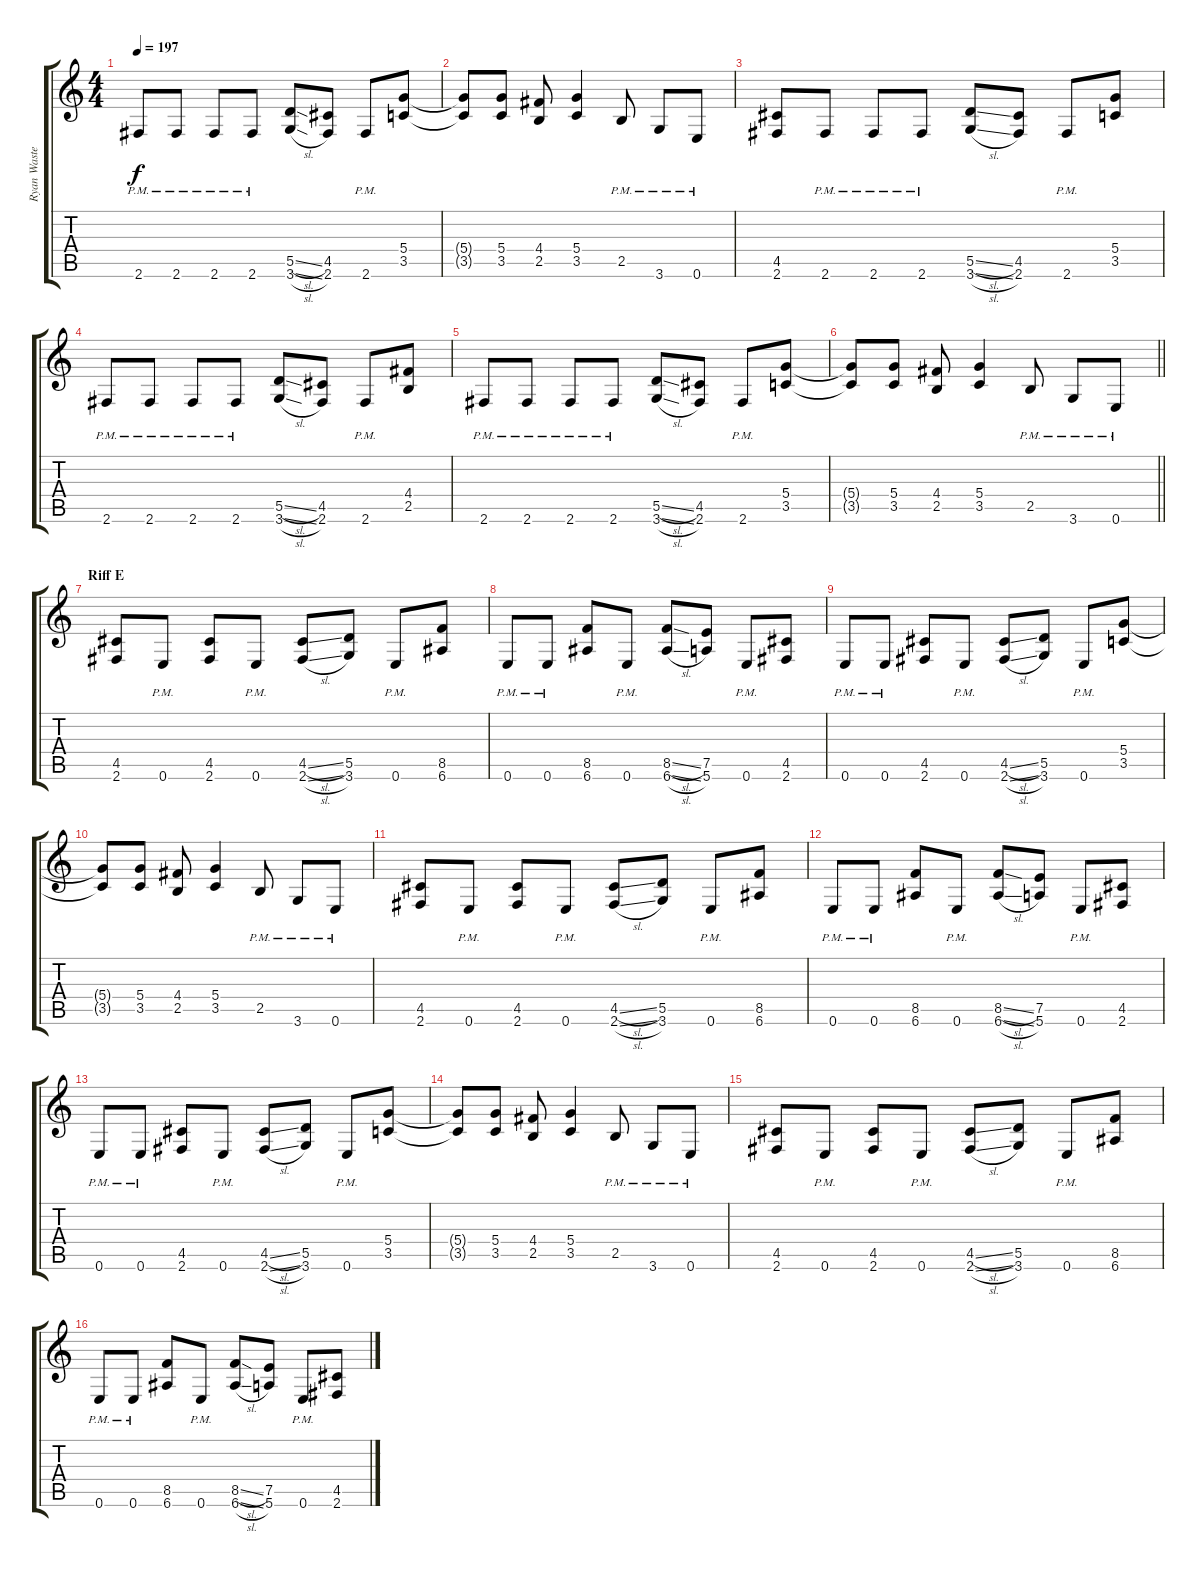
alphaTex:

\track ("Ryan Waste (Left)" "Ryan Waste") {instrument distortionguitar}
\staff {score tabs}
\tuning (E4 B3 G3 D3 A2 E2) {hide}
\ts (4 4)
\tempo 197
\clef g2
\ks c
2.6{pm}.8{dy f} 2.6{pm}.8 2.6{pm}.8 2.6{pm}.8 (5.5{sl} 3.6{sl}).8 (4.5 2.6).8 2.6{pm}.8 (5.4 3.5).8 |
(5.4{t} 3.5{t}).8 (5.4 3.5).8 (4.4 2.5).8 (5.4 3.5).4 2.5{pm}.8 3.6{pm}.8 0.6{pm}.8 |
(4.5 2.6).8 2.6{pm}.8 2.6{pm}.8 2.6{pm}.8 (5.5{sl} 3.6{sl}).8 (4.5 2.6).8 2.6{pm}.8 (5.4 3.5).8 |
2.6{pm}.8 2.6{pm}.8 2.6{pm}.8 2.6{pm}.8 (5.5{sl} 3.6{sl}).8 (4.5 2.6).8 2.6{pm}.8 (4.4 2.5).8 |
2.6{pm}.8 2.6{pm}.8 2.6{pm}.8 2.6{pm}.8 (5.5{sl} 3.6{sl}).8 (4.5 2.6).8 2.6{pm}.8 (5.4 3.5).8 |
\barLineRight lightlight
(5.4{t} 3.5{t}).8 (5.4 3.5).8 (4.4 2.5).8 (5.4 3.5).4 2.5{pm}.8 3.6{pm}.8 0.6{pm}.8 |
\section ("" "Riff E")
(4.5 2.6).8 0.6{pm}.8 (4.5 2.6).8 0.6{pm}.8 (4.5{sl} 2.6{sl}).8 (5.5 3.6).8 0.6{pm}.8 (8.5 6.6).8 |
0.6{pm}.8 0.6{pm}.8 (8.5 6.6).8 0.6{pm}.8 (8.5{sl} 6.6{sl}).8 (7.5 5.6).8 0.6{pm}.8 (4.5 2.6).8 |
0.6{pm}.8 0.6{pm}.8 (4.5 2.6).8 0.6{pm}.8 (4.5{sl} 2.6{sl}).8 (5.5 3.6).8 0.6{pm}.8 (5.4 3.5).8 |
(5.4{t} 3.5{t}).8 (5.4 3.5).8 (4.4 2.5).8 (5.4 3.5).4 2.5{pm}.8 3.6{pm}.8 0.6{pm}.8 |
(4.5 2.6).8 0.6{pm}.8 (4.5 2.6).8 0.6{pm}.8 (4.5{sl} 2.6{sl}).8 (5.5 3.6).8 0.6{pm}.8 (8.5 6.6).8 |
0.6{pm}.8 0.6{pm}.8 (8.5 6.6).8 0.6{pm}.8 (8.5{sl} 6.6{sl}).8 (7.5 5.6).8 0.6{pm}.8 (4.5 2.6).8 |
0.6{pm}.8 0.6{pm}.8 (4.5 2.6).8 0.6{pm}.8 (4.5{sl} 2.6{sl}).8 (5.5 3.6).8 0.6{pm}.8 (5.4 3.5).8 |
(5.4{t} 3.5{t}).8 (5.4 3.5).8 (4.4 2.5).8 (5.4 3.5).4 2.5{pm}.8 3.6{pm}.8 0.6{pm}.8 |
(4.5 2.6).8 0.6{pm}.8 (4.5 2.6).8 0.6{pm}.8 (4.5{sl} 2.6{sl}).8 (5.5 3.6).8 0.6{pm}.8 (8.5 6.6).8 |
0.6{pm}.8 0.6{pm}.8 (8.5 6.6).8 0.6{pm}.8 (8.5{sl} 6.6{sl}).8 (7.5 5.6).8 0.6{pm}.8 (4.5 2.6).8
